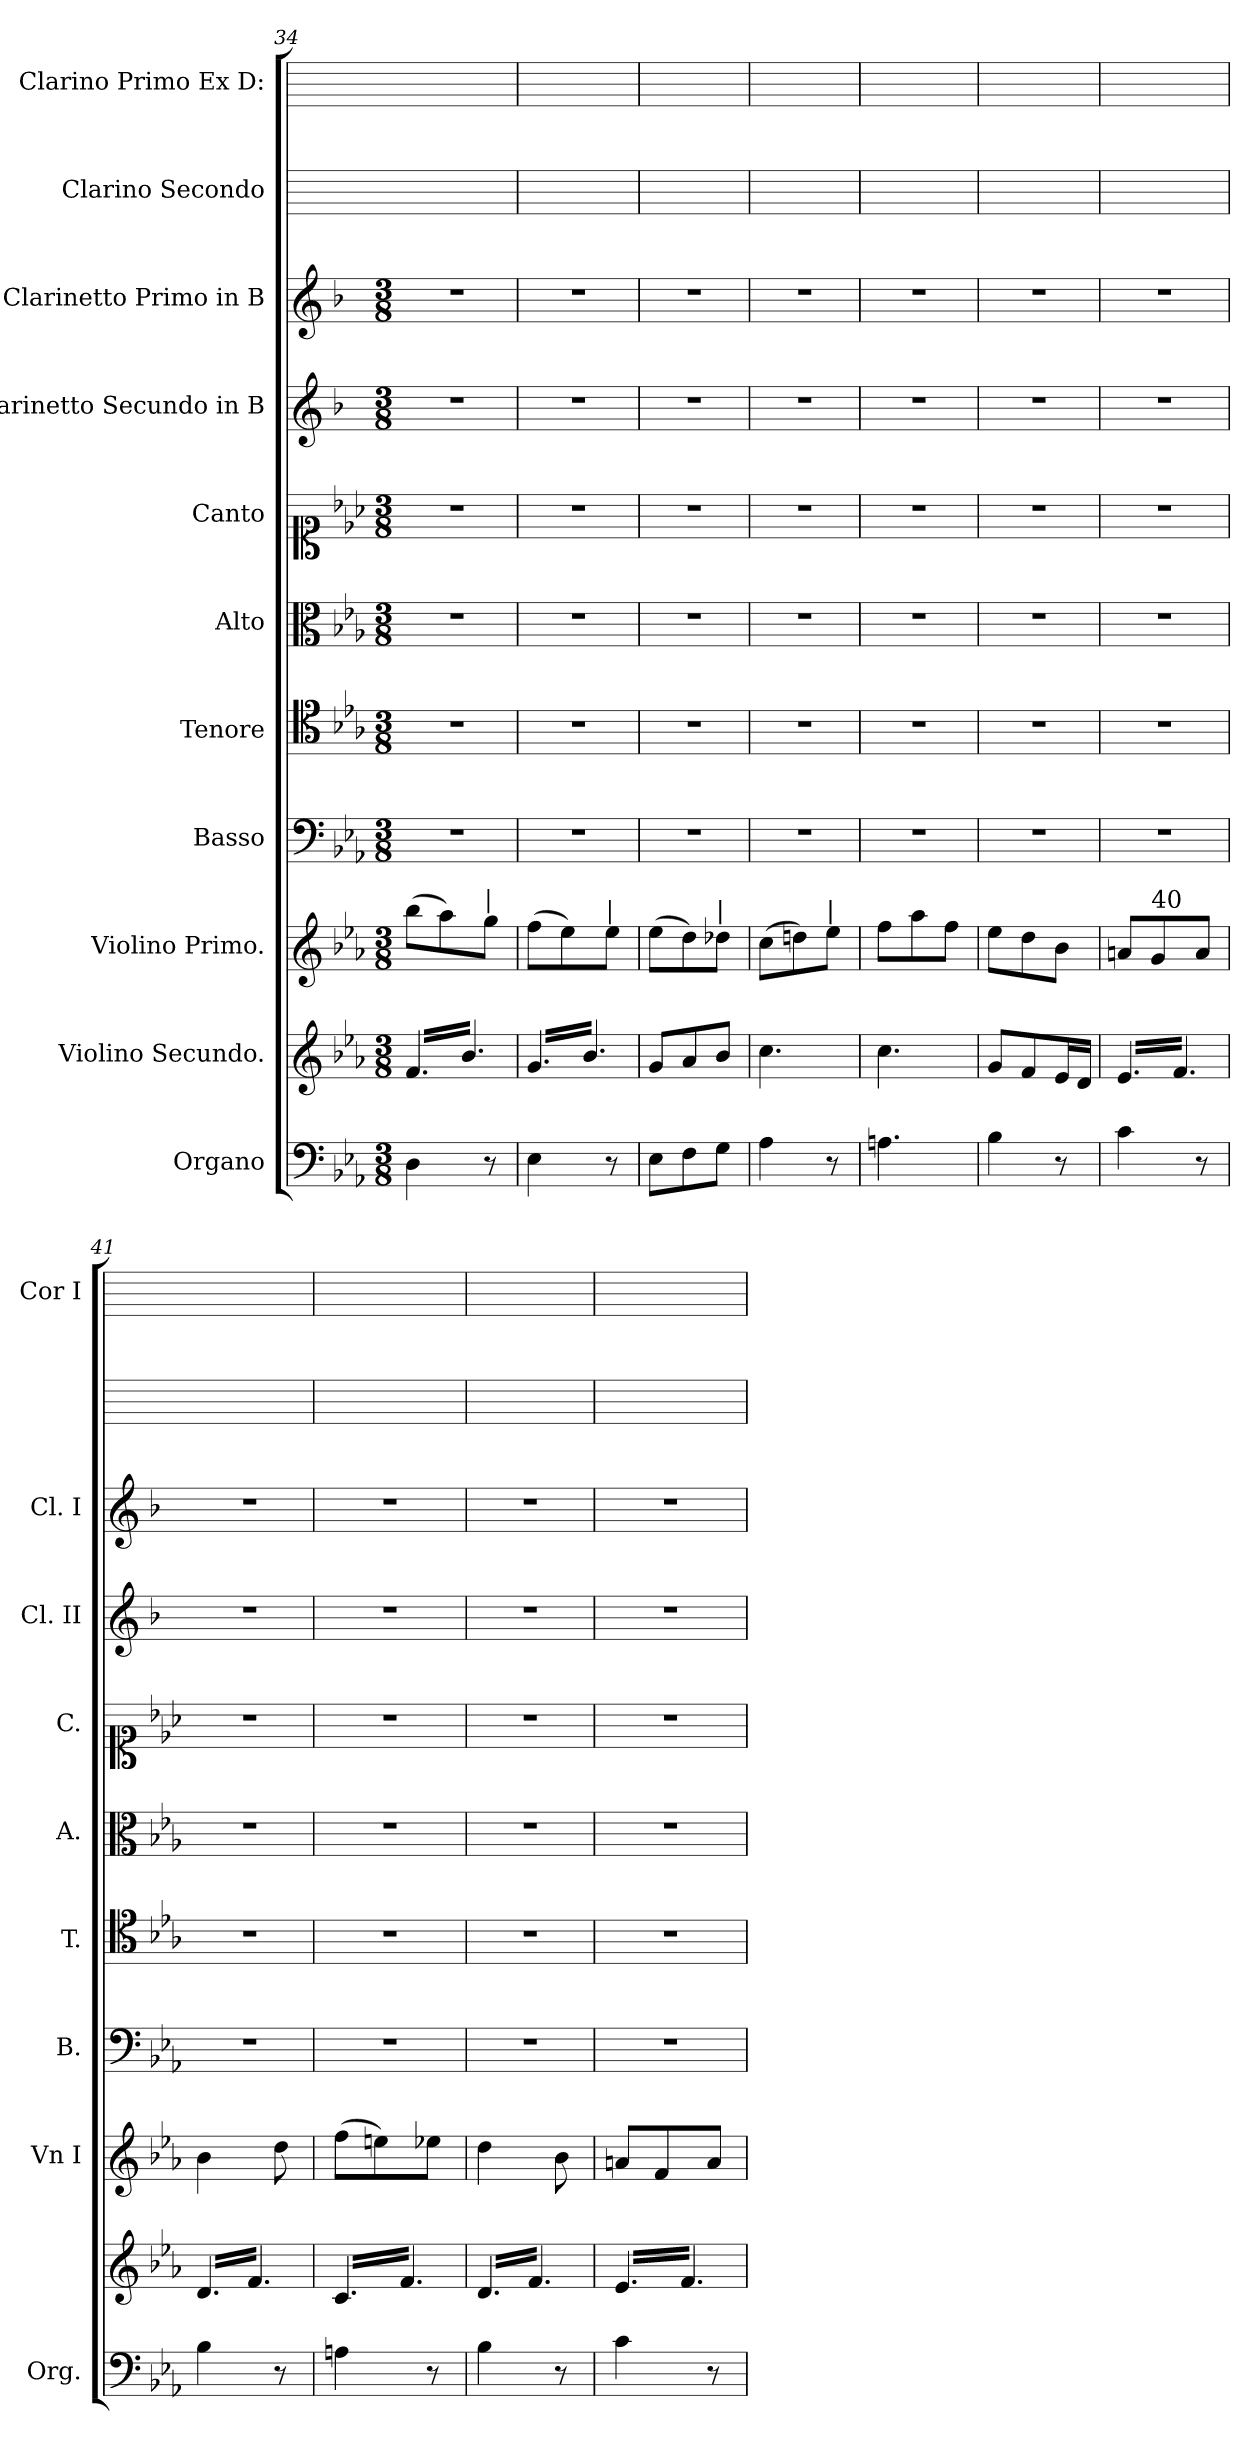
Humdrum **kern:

**kern	**kern	**kern	**kern	**kern	**kern	**kern	**kern	**kern	**kern	**kern
*part11	*part10	*part9	*part8	*part7	*part6	*part5	*part4	*part3	*part2	*part1
*staff11	*staff10	*staff9	*staff8	*staff7	*staff6	*staff5	*staff4	*staff3	*staff2	*staff1
*I"Organo	*I"Violino Secundo.	*I"Violino Primo.	*I"Basso	*I"Tenore	*I"Alto	*I"Canto	*I"Clarinetto Secundo in B	*I"Clarinetto Primo in B	*I"Clarino Secondo	*I"Clarino Primo Ex D:
*I'Org.	*	*I'Vn I	*I'B.	*I'T.	*I'A.	*I'C.	*I'Cl. II	*I'Cl. I	*	*I'Cor I
*clefF4	*clefG2	*clefG2	*clefF4	*clefC4	*clefC3	*clefC1	*clefG2	*clefG2	*	*
*	*	*	*	*	*	*	*ITrd1c2	*ITrd1c2	*	*
*k[b-e-a-]	*k[b-e-a-]	*k[b-e-a-]	*k[b-e-a-]	*k[b-e-a-]	*k[b-e-a-]	*k[b-e-a-]	*k[b-e-a-]	*k[b-e-a-]	*	*
*E-:	*E-:	*E-:	*E-:	*E-:	*E-:	*E-:	*E-:	*E-:	*	*
*M3/8	*M3/8	*M3/8	*M3/8	*M3/8	*M3/8	*M3/8	*M3/8	*M3/8	*	*
=34	=34	=34	=34	=34	=34	=34	=34	=34	=34	=34
*	*tremolo	*	*	*	*	*	*	*	*	*
4D\	16f/LL	(8bb-\L	4.r	4.r	4.r	4.r	4.r	4.r	4.ryy	4.ryy
.	16b-/	.	.	.	.	.	.	.	.	.
.	16f/	8aa-\)	.	.	.	.	.	.	.	.
.	16b-/	.	.	.	.	.	.	.	.	.
!	!	!LO:TX:a:t=|	!	!	!	!	!	!	!	!
8r	16f/	8gg\J	.	.	.	.	.	.	.	.
.	16b-/JJ	.	.	.	.	.	.	.	.	.
=35	=35	=35	=35	=35	=35	=35	=35	=35	=35	=35
4E-\	16g/LL	(8ff\L	4.r	4.r	4.r	4.r	4.r	4.r	4.ryy	4.ryy
.	16b-/	.	.	.	.	.	.	.	.	.
.	16g/	8ee-\)	.	.	.	.	.	.	.	.
.	16b-/	.	.	.	.	.	.	.	.	.
!	!	!LO:TX:a:t=|	!	!	!	!	!	!	!	!
8r	16g/	8ee-\J	.	.	.	.	.	.	.	.
.	16b-/JJ	.	.	.	.	.	.	.	.	.
*	*Xtremolo	*	*	*	*	*	*	*	*	*
=36	=36	=36	=36	=36	=36	=36	=36	=36	=36	=36
8E-\L	8g/L	(8ee-\L	4.r	4.r	4.r	4.r	4.r	4.r	4.ryy	4.ryy
.	.	.	.	.	.	.	.	.	.	.
8F\	8a-/	8dd\)	.	.	.	.	.	.	.	.
!	!	!LO:TX:a:t=|	!	!	!	!	!	!	!	!
8G\J	8b-/J	8dd-X\J	.	.	.	.	.	.	.	.
=37	=37	=37	=37	=37	=37	=37	=37	=37	=37	=37
4A-\	4.cc\	(8cc\L	4.r	4.r	4.r	4.r	4.r	4.r	4.ryy	4.ryy
.	.	8ddn\)	.	.	.	.	.	.	.	.
!	!	!LO:TX:a:t=|	!	!	!	!	!	!	!	!
8r	.	8ee-\J	.	.	.	.	.	.	.	.
=38	=38	=38	=38	=38	=38	=38	=38	=38	=38	=38
4.An\	4.cc\	8ff\L	4.r	4.r	4.r	4.r	4.r	4.r	4.ryy	4.ryy
.	.	8aa-\	.	.	.	.	.	.	.	.
.	.	8ff\J	.	.	.	.	.	.	.	.
=39	=39	=39	=39	=39	=39	=39	=39	=39	=39	=39
4B-\	8g/L	8ee-\L	4.r	4.r	4.r	4.r	4.r	4.r	4.ryy	4.ryy
.	8f/	8dd\	.	.	.	.	.	.	.	.
8r	16e-/L	8b-\J	.	.	.	.	.	.	.	.
.	16d/JJ	.	.	.	.	.	.	.	.	.
=40	=40	=40	=40	=40	=40	=40	=40	=40	=40	=40
*	*tremolo	*	*	*	*	*	*	*	*	*
4c\	16e-/LL	8an/L	4.r	4.r	4.r	4.r	4.r	4.r	4.ryy	4.ryy
.	16f/	.	.	.	.	.	.	.	.	.
!	!	!LO:TX:a:t=40	!	!	!	!	!	!	!	!
.	16e-/	8g/	.	.	.	.	.	.	.	.
.	16f/	.	.	.	.	.	.	.	.	.
8r	16e-/	8a/J	.	.	.	.	.	.	.	.
.	16f/JJ	.	.	.	.	.	.	.	.	.
=41	=41	=41	=41	=41	=41	=41	=41	=41	=41	=41
4B-\	16d/LL	4b-\	4.r	4.r	4.r	4.r	4.r	4.r	4.ryy	4.ryy
.	16f/	.	.	.	.	.	.	.	.	.
.	16d/	.	.	.	.	.	.	.	.	.
.	16f/	.	.	.	.	.	.	.	.	.
8r	16d/	8dd\	.	.	.	.	.	.	.	.
.	16f/JJ	.	.	.	.	.	.	.	.	.
=42	=42	=42	=42	=42	=42	=42	=42	=42	=42	=42
4An\	16c/LL	(8ff\L	4.r	4.r	4.r	4.r	4.r	4.r	4.ryy	4.ryy
.	16f/	.	.	.	.	.	.	.	.	.
.	16c/	8een\)	.	.	.	.	.	.	.	.
.	16f/	.	.	.	.	.	.	.	.	.
8r	16c/	8ee-X\J	.	.	.	.	.	.	.	.
.	16f/JJ	.	.	.	.	.	.	.	.	.
=43	=43	=43	=43	=43	=43	=43	=43	=43	=43	=43
4B-\	16d/LL	4dd\	4.r	4.r	4.r	4.r	4.r	4.r	4.ryy	4.ryy
.	16f/	.	.	.	.	.	.	.	.	.
.	16d/	.	.	.	.	.	.	.	.	.
.	16f/	.	.	.	.	.	.	.	.	.
8r	16d/	8b-\	.	.	.	.	.	.	.	.
.	16f/JJ	.	.	.	.	.	.	.	.	.
=44	=44	=44	=44	=44	=44	=44	=44	=44	=44	=44
4c\	16e-/LL	8an/L	4.r	4.r	4.r	4.r	4.r	4.r	4.ryy	4.ryy
.	16f/	.	.	.	.	.	.	.	.	.
.	16e-/	8f/	.	.	.	.	.	.	.	.
.	16f/	.	.	.	.	.	.	.	.	.
8r	16e-/	8a/J	.	.	.	.	.	.	.	.
.	16f/JJ	.	.	.	.	.	.	.	.	.
*	*Xtremolo	*	*	*	*	*	*	*	*	*
.	.	.	.	.	.	.	.	.	.	.
.	.	.	.	.	.	.	.	.	.	.
.	.	.	.	.	.	.	.	.	.	.
=	=	=	=	=	=	=	=	=	=	=
*-	*-	*-	*-	*-	*-	*-	*-	*-	*-	*-
